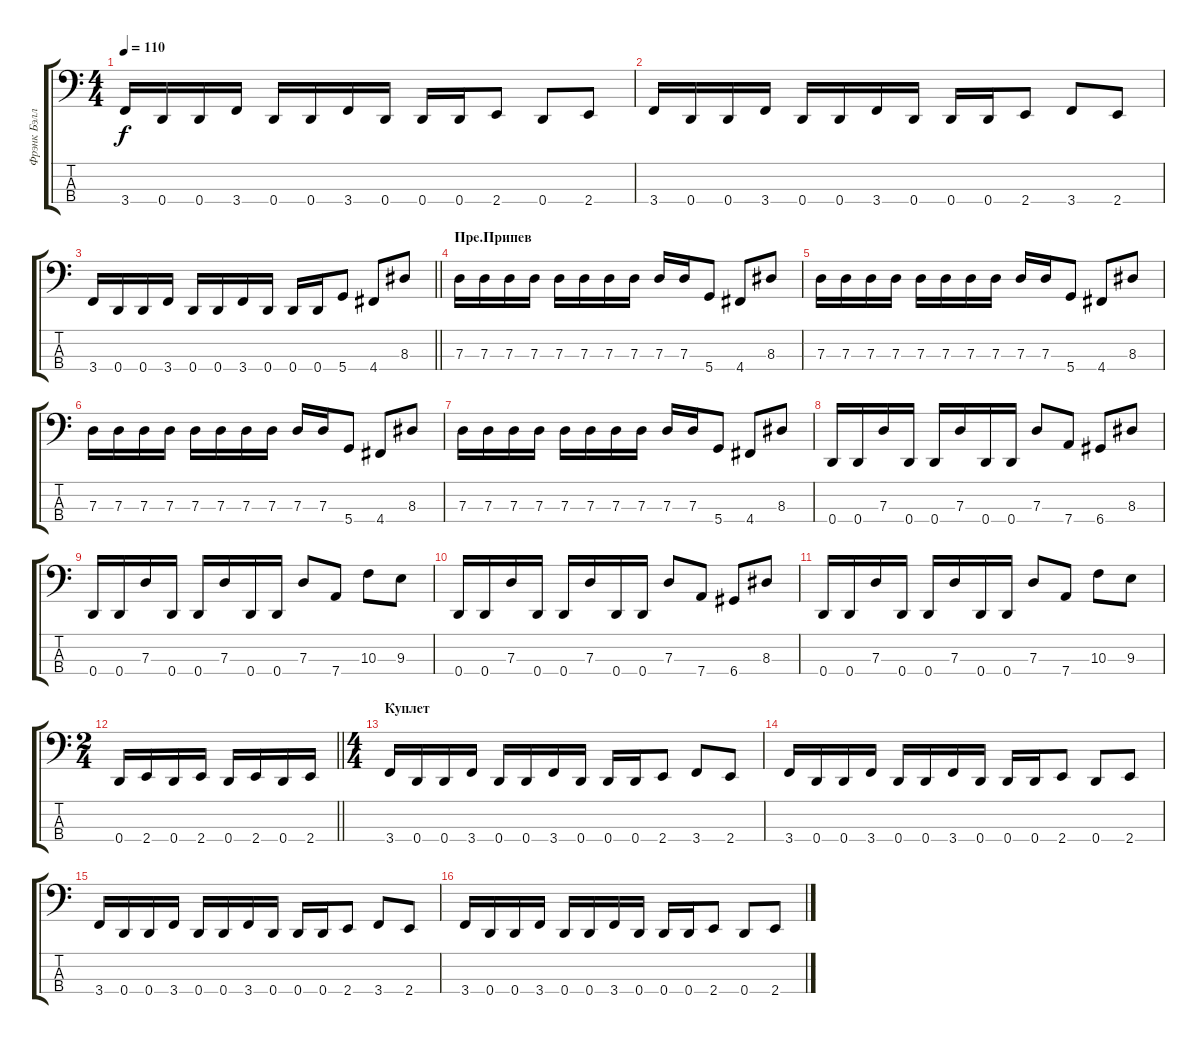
\track ("Фрэнк Бэлло" "Фрэнк Бэлл") {instrument electricbasspick}
\staff {score tabs}
\tuning (F2 C2 G1 D1) {hide}
\ts (4 4)
\tempo 110
\clef f4
\ks c
3.4.16{dy f} 0.4.16 0.4.16 3.4.16 0.4.16 0.4.16 3.4.16 0.4.16 0.4.16 0.4.16 2.4.8 0.4.8 2.4.8 |
3.4.16 0.4.16 0.4.16 3.4.16 0.4.16 0.4.16 3.4.16 0.4.16 0.4.16 0.4.16 2.4.8 3.4.8 2.4.8 |
\barLineRight lightlight
3.4.16 0.4.16 0.4.16 3.4.16 0.4.16 0.4.16 3.4.16 0.4.16 0.4.16 0.4.16 5.4.8 4.4.8 8.3.8 |
\section ("" "Пре.Припев")
7.3.16 7.3.16 7.3.16 7.3.16 7.3.16 7.3.16 7.3.16 7.3.16 7.3.16 7.3.16 5.4.8 4.4.8 8.3.8 |
7.3.16 7.3.16 7.3.16 7.3.16 7.3.16 7.3.16 7.3.16 7.3.16 7.3.16 7.3.16 5.4.8 4.4.8 8.3.8 |
7.3.16 7.3.16 7.3.16 7.3.16 7.3.16 7.3.16 7.3.16 7.3.16 7.3.16 7.3.16 5.4.8 4.4.8 8.3.8 |
7.3.16 7.3.16 7.3.16 7.3.16 7.3.16 7.3.16 7.3.16 7.3.16 7.3.16 7.3.16 5.4.8 4.4.8 8.3.8 |
0.4.16 0.4.16 7.3.16 0.4.16 0.4.16 7.3.16 0.4.16 0.4.16 7.3.8 7.4.8 6.4.8 8.3.8 |
0.4.16 0.4.16 7.3.16 0.4.16 0.4.16 7.3.16 0.4.16 0.4.16 7.3.8 7.4.8 10.3.8 9.3.8 |
0.4.16 0.4.16 7.3.16 0.4.16 0.4.16 7.3.16 0.4.16 0.4.16 7.3.8 7.4.8 6.4.8 8.3.8 |
0.4.16 0.4.16 7.3.16 0.4.16 0.4.16 7.3.16 0.4.16 0.4.16 7.3.8 7.4.8 10.3.8 9.3.8 |
\ts (2 4)
\barLineRight lightlight
0.4.16{instrument slapbass2} 2.4.16 0.4.16 2.4.16 0.4.16 2.4.16 0.4.16 2.4.16 |
\ts (4 4)
\section ("" "Куплет")
3.4.16{instrument electricbassfinger} 0.4.16 0.4.16 3.4.16 0.4.16 0.4.16 3.4.16 0.4.16 0.4.16 0.4.16 2.4.8 3.4.8 2.4.8 |
3.4.16 0.4.16 0.4.16 3.4.16 0.4.16 0.4.16 3.4.16 0.4.16 0.4.16 0.4.16 2.4.8 0.4.8 2.4.8 |
3.4.16 0.4.16 0.4.16 3.4.16 0.4.16 0.4.16 3.4.16 0.4.16 0.4.16 0.4.16 2.4.8 3.4.8 2.4.8 |
3.4.16 0.4.16 0.4.16 3.4.16 0.4.16 0.4.16 3.4.16 0.4.16 0.4.16 0.4.16 2.4.8 0.4.8 2.4.8
